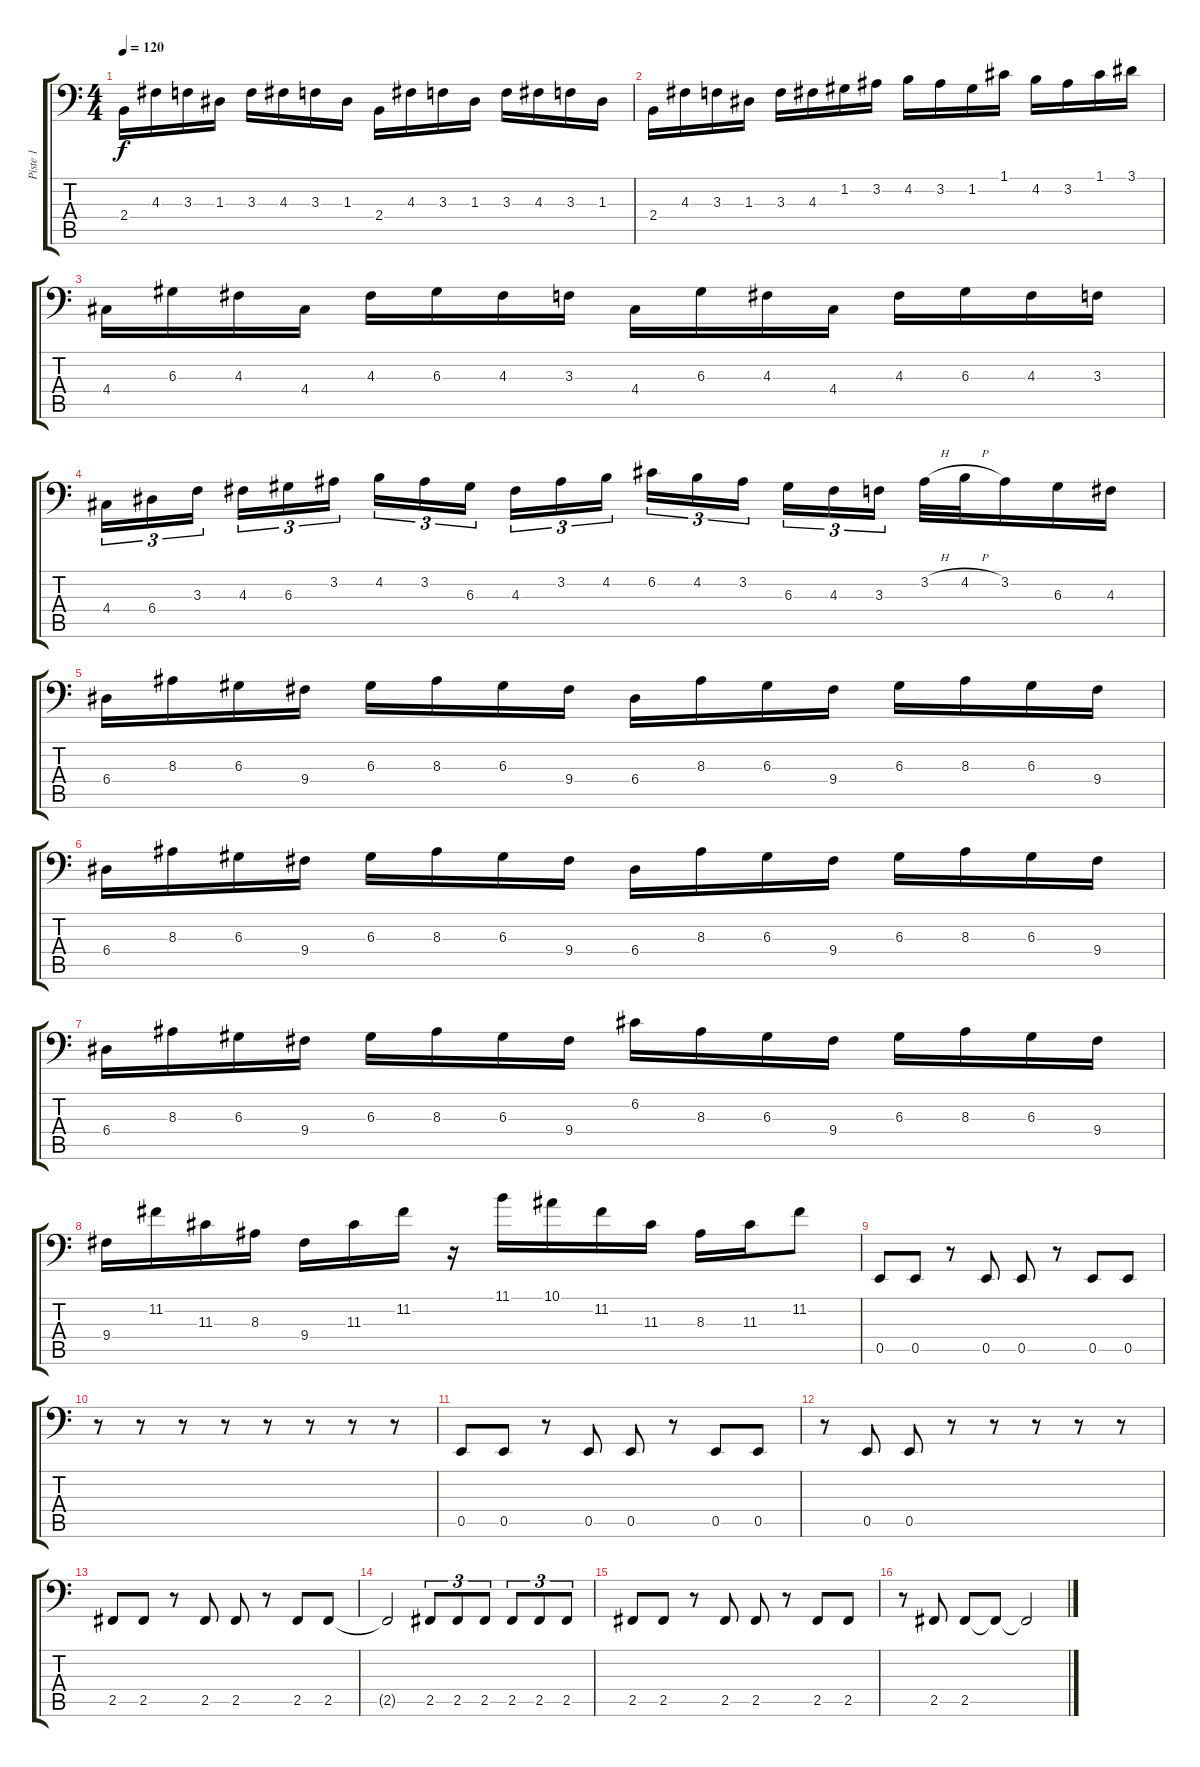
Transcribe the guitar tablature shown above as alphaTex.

\track ("Piste 1" "Piste 1") {instrument electricbassfinger}
\staff {score tabs}
\tuning (C3 G2 D2 A1 E1 B0) {hide}
\ts (4 4)
\tempo 120
\clef f4
\ks c
2.4.16{dy f} 4.3.16 3.3.16 1.3.16 3.3.16 4.3.16 3.3.16 1.3.16 2.4.16 4.3.16 3.3.16 1.3.16 3.3.16 4.3.16 3.3.16 1.3.16 |
2.4.16 4.3.16 3.3.16 1.3.16 3.3.16 4.3.16 1.2.16 3.2.16 4.2.16 3.2.16 1.2.16 1.1.16 4.2.16 3.2.16 1.1.16 3.1.16 |
4.4.16 6.3.16 4.3.16 4.4.16 4.3.16 6.3.16 4.3.16 3.3.16 4.4.16 6.3.16 4.3.16 4.4.16 4.3.16 6.3.16 4.3.16 3.3.16 |
4.4.16{tu (3 2)} 6.4.16{tu (3 2)} 3.3.16{tu (3 2) beam splitsecondary} 4.3.16{tu (3 2)} 6.3.16{tu (3 2)} 3.2.16{tu (3 2)} 4.2.16{tu (3 2)} 3.2.16{tu (3 2)} 6.3.16{tu (3 2) beam splitsecondary} 4.3.16{tu (3 2)} 3.2.16{tu (3 2)} 4.2.16{tu (3 2)} 6.2.16{tu (3 2)} 4.2.16{tu (3 2)} 3.2.16{tu (3 2) beam splitsecondary} 6.3.16{tu (3 2)} 4.3.16{tu (3 2)} 3.3.16{tu (3 2)} 3.2{h}.32 4.2{h}.32 3.2.16 6.3.16 4.3.16 |
6.4.16 8.3.16 6.3.16 9.4.16 6.3.16 8.3.16 6.3.16 9.4.16 6.4.16 8.3.16 6.3.16 9.4.16 6.3.16 8.3.16 6.3.16 9.4.16 |
6.4.16 8.3.16 6.3.16 9.4.16 6.3.16 8.3.16 6.3.16 9.4.16 6.4.16 8.3.16 6.3.16 9.4.16 6.3.16 8.3.16 6.3.16 9.4.16 |
6.4.16 8.3.16 6.3.16 9.4.16 6.3.16 8.3.16 6.3.16 9.4.16 6.2.16 8.3.16 6.3.16 9.4.16 6.3.16 8.3.16 6.3.16 9.4.16 |
9.4.16 11.2.16 11.3.16 8.3.16 9.4.16 11.3.16 11.2.16 r.16 11.1.16 10.1.16 11.2.16 11.3.16 8.3.16 11.3.16 11.2.8 |
0.5.8 0.5.8 r.8 0.5.8 0.5.8 r.8 0.5.8 0.5.8 |
r.8 r.8 r.8 r.8 r.8 r.8 r.8 r.8 |
0.5.8 0.5.8 r.8 0.5.8 0.5.8 r.8 0.5.8 0.5.8 |
r.8 0.5.8 0.5.8 r.8 r.8 r.8 r.8 r.8 |
2.5.8 2.5.8 r.8 2.5.8 2.5.8 r.8 2.5.8 2.5.8 |
2.5{t}.2 2.5.8{tu (3 2)} 2.5.8{tu (3 2)} 2.5.8{tu (3 2)} 2.5.8{tu (3 2)} 2.5.8{tu (3 2)} 2.5.8{tu (3 2)} |
2.5.8 2.5.8 r.8 2.5.8 2.5.8 r.8 2.5.8 2.5.8 |
r.8 2.5.8 2.5.8 2.5{t}.8 2.5{t}.2
